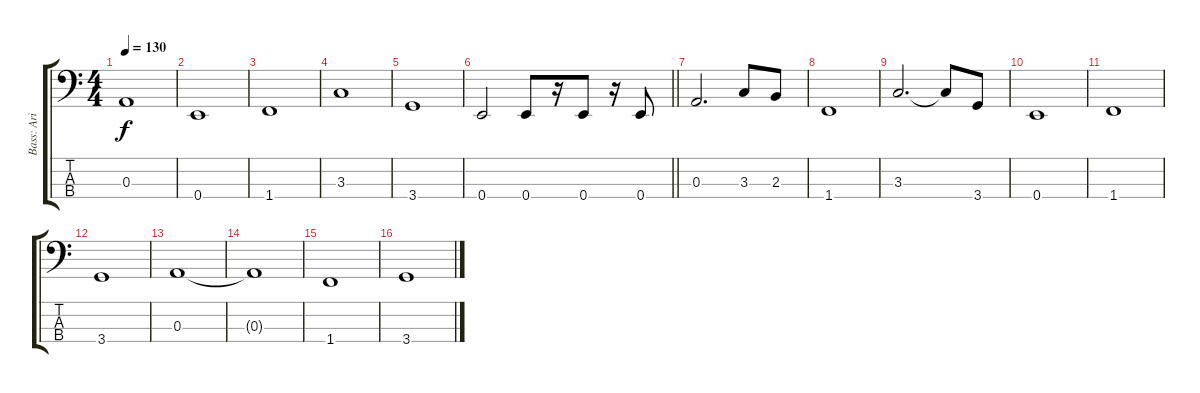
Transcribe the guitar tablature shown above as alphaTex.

\track ("Bass: Ari Katajamäki" "Bass: Ari ") {instrument electricbassfinger}
\staff {score tabs}
\tuning (G2 D2 A1 E1) {hide}
\ts (4 4)
\tempo 130
\clef f4
\ks aminor
0.3.1{dy f} |
0.4.1 |
1.4.1 |
3.3.1 |
3.4.1 |
\barLineRight lightlight
0.4.2 0.4.8 r.16 0.4.8 r.16 0.4.8 |
0.3.2{d} 3.3.8 2.3.8 |
1.4.1 |
3.3.2{d} 3.3{t}.8 3.4.8 |
0.4.1 |
1.4.1 |
3.4.1 |
0.3.1 |
0.3{t}.1 |
1.4.1 |
3.4.1
